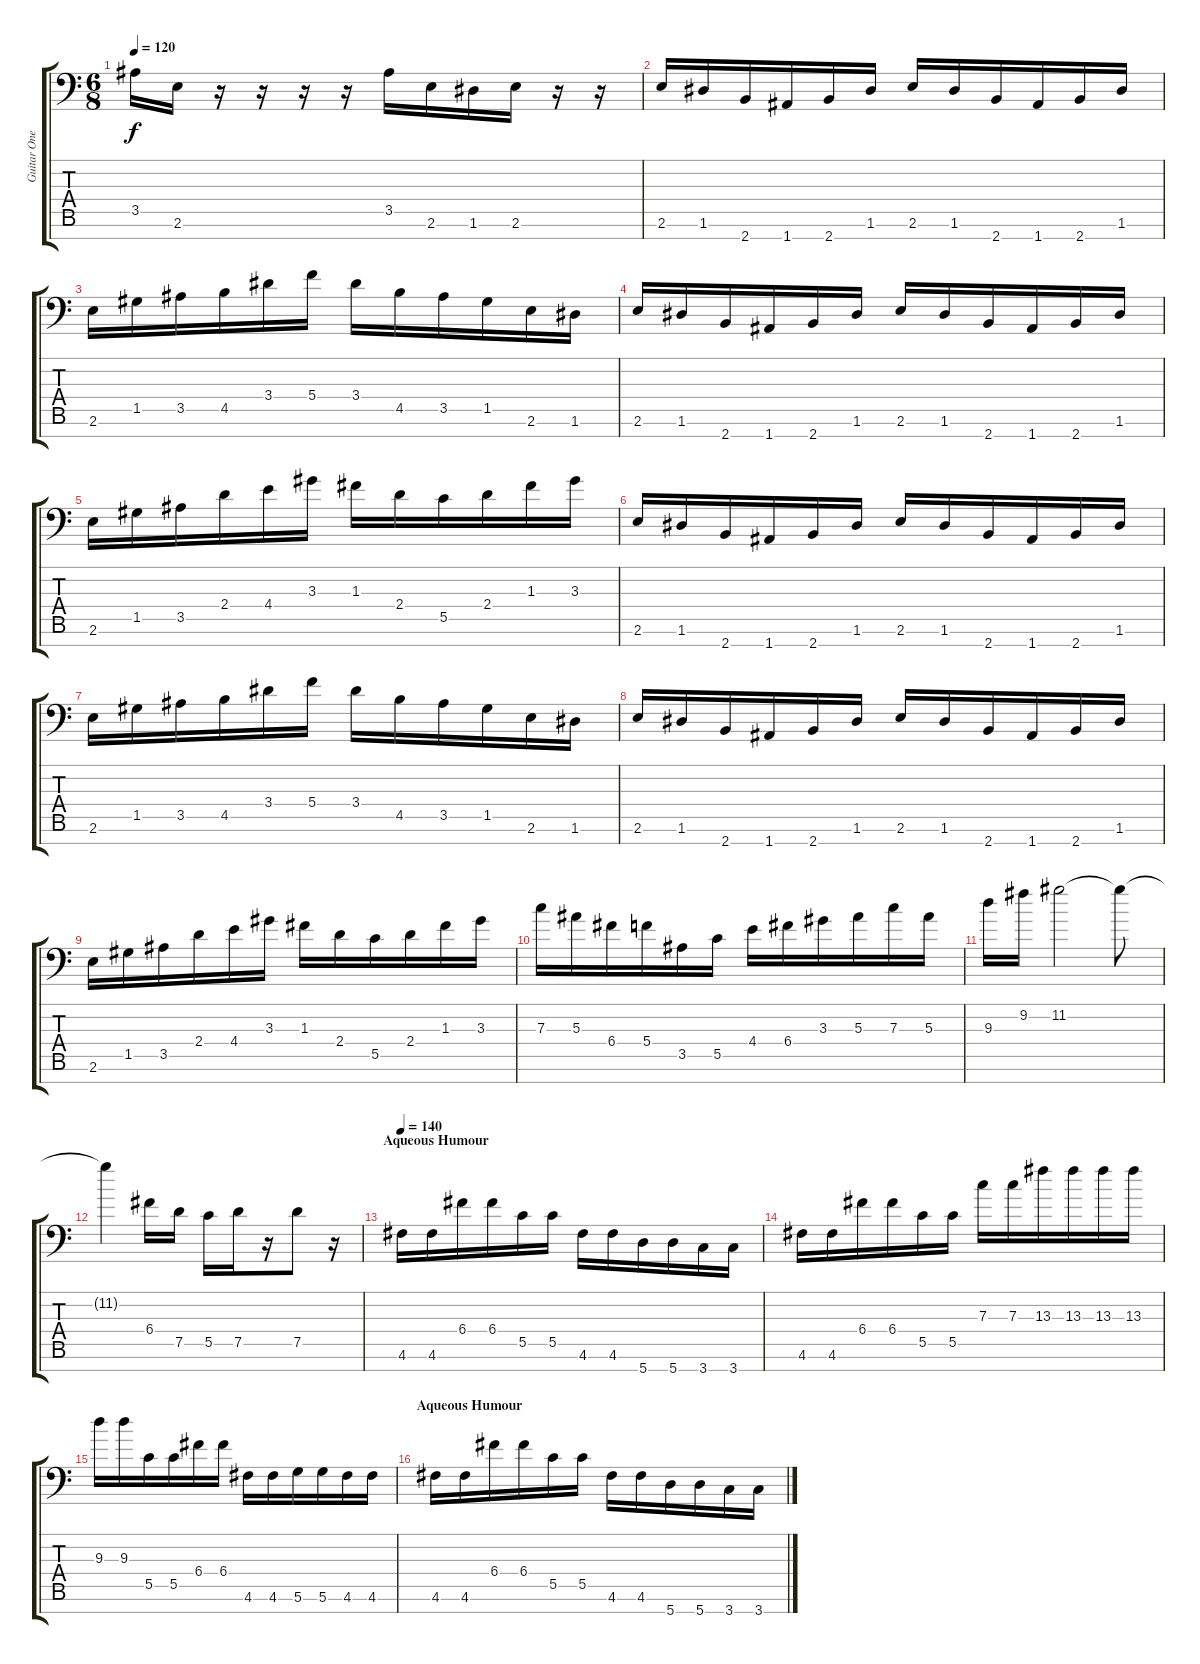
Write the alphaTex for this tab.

\track ("Guitar One" "Guitar One") {instrument overdrivenguitar}
\staff {score tabs}
\tuning (D4 A3 F3 C3 G2 D2 A1) {hide}
\ts (6 8)
\tempo 120
\clef f4
\ks c
3.5.16{dy f} 2.6.16 r.16 r.16 r.16 r.16 3.5.16 2.6.16 1.6.16 2.6.16 r.16 r.16 |
2.6.16 1.6.16 2.7.16 1.7.16 2.7.16 1.6.16 2.6.16 1.6.16 2.7.16 1.7.16 2.7.16 1.6.16 |
2.6.16 1.5.16 3.5.16 4.5.16 3.4.16 5.4.16 3.4.16 4.5.16 3.5.16 1.5.16 2.6.16 1.6.16 |
2.6.16 1.6.16 2.7.16 1.7.16 2.7.16 1.6.16 2.6.16 1.6.16 2.7.16 1.7.16 2.7.16 1.6.16 |
2.6.16 1.5.16 3.5.16 2.4.16 4.4.16 3.3.16 1.3.16 2.4.16 5.5.16 2.4.16 1.3.16 3.3.16 |
2.6.16 1.6.16 2.7.16 1.7.16 2.7.16 1.6.16 2.6.16 1.6.16 2.7.16 1.7.16 2.7.16 1.6.16 |
2.6.16 1.5.16 3.5.16 4.5.16 3.4.16 5.4.16 3.4.16 4.5.16 3.5.16 1.5.16 2.6.16 1.6.16 |
2.6.16 1.6.16 2.7.16 1.7.16 2.7.16 1.6.16 2.6.16 1.6.16 2.7.16 1.7.16 2.7.16 1.6.16 |
2.6.16 1.5.16 3.5.16 2.4.16 4.4.16 3.3.16 1.3.16 2.4.16 5.5.16 2.4.16 1.3.16 3.3.16 |
7.3.16 5.3.16 6.4.16 5.4.16 3.5.16 5.5.16 4.4.16 6.4.16 3.3.16 5.3.16 7.3.16 5.3.16 |
9.3.16 9.2.16 11.2.2 11.2{t}.8 |
11.2{t}.4 6.4.16 7.5.16 5.5.16 7.5.16 r.16 7.5.8 r.16 |
\section ("" "Aqueous Humour")
\tempo 140
4.6.16 4.6.16 6.4.16 6.4.16 5.5.16 5.5.16 4.6.16 4.6.16 5.7.16 5.7.16 3.7.16 3.7.16 |
4.6.16 4.6.16 6.4.16 6.4.16 5.5.16 5.5.16 7.3.16 7.3.16 13.3.16 13.3.16 13.3.16 13.3.16 |
9.3.16 9.3.16 5.5.16 5.5.16 6.4.16 6.4.16 4.6.16 4.6.16 5.6.16 5.6.16 4.6.16 4.6.16 |
\section ("" "Aqueous Humour")
4.6.16 4.6.16 6.4.16 6.4.16 5.5.16 5.5.16 4.6.16 4.6.16 5.7.16 5.7.16 3.7.16 3.7.16
